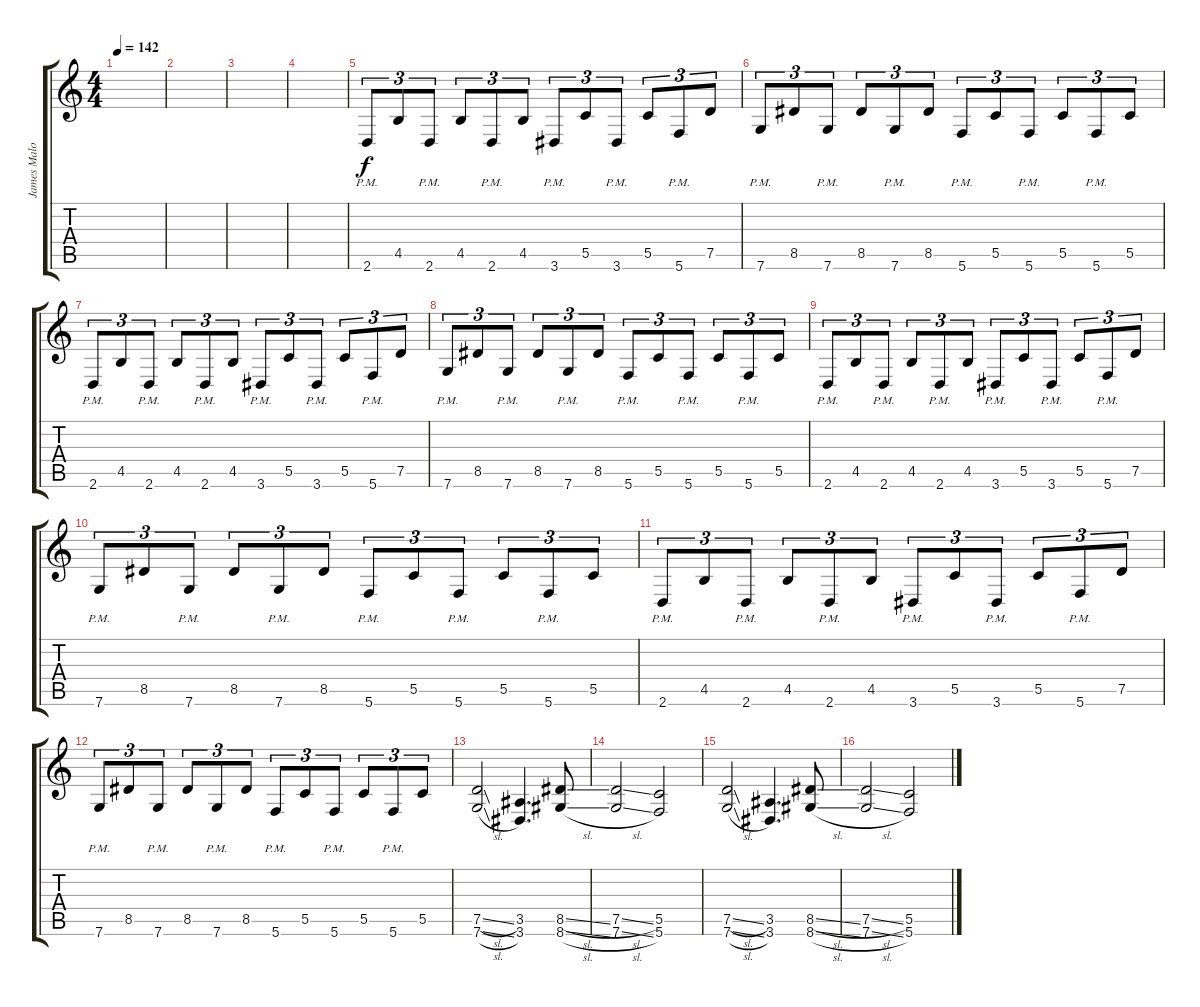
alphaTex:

\track ("James Malone Backing" "James Malo") {instrument distortionguitar}
\staff {score tabs}
\tuning (D4 A3 F3 C3 G2 C2) {hide}
\ts (4 4)
\tempo 142
\clef g2
\ks c
|
|
|
|
2.6{pm}.8{tu (3 2)} 4.5.8{tu (3 2)} 2.6{pm}.8{tu (3 2)} 4.5.8{tu (3 2)} 2.6{pm}.8{tu (3 2)} 4.5.8{tu (3 2)} 3.6{pm}.8{tu (3 2)} 5.5.8{tu (3 2)} 3.6{pm}.8{tu (3 2)} 5.5.8{tu (3 2)} 5.6{pm}.8{tu (3 2)} 7.5.8{tu (3 2)} |
7.6{pm}.8{tu (3 2)} 8.5.8{tu (3 2)} 7.6{pm}.8{tu (3 2)} 8.5.8{tu (3 2)} 7.6{pm}.8{tu (3 2)} 8.5.8{tu (3 2)} 5.6{pm}.8{tu (3 2)} 5.5.8{tu (3 2)} 5.6{pm}.8{tu (3 2)} 5.5.8{tu (3 2)} 5.6{pm}.8{tu (3 2)} 5.5.8{tu (3 2)} |
2.6{pm}.8{tu (3 2)} 4.5.8{tu (3 2)} 2.6{pm}.8{tu (3 2)} 4.5.8{tu (3 2)} 2.6{pm}.8{tu (3 2)} 4.5.8{tu (3 2)} 3.6{pm}.8{tu (3 2)} 5.5.8{tu (3 2)} 3.6{pm}.8{tu (3 2)} 5.5.8{tu (3 2)} 5.6{pm}.8{tu (3 2)} 7.5.8{tu (3 2)} |
7.6{pm}.8{tu (3 2)} 8.5.8{tu (3 2)} 7.6{pm}.8{tu (3 2)} 8.5.8{tu (3 2)} 7.6{pm}.8{tu (3 2)} 8.5.8{tu (3 2)} 5.6{pm}.8{tu (3 2)} 5.5.8{tu (3 2)} 5.6{pm}.8{tu (3 2)} 5.5.8{tu (3 2)} 5.6{pm}.8{tu (3 2)} 5.5.8{tu (3 2)} |
2.6{pm}.8{tu (3 2)} 4.5.8{tu (3 2)} 2.6{pm}.8{tu (3 2)} 4.5.8{tu (3 2)} 2.6{pm}.8{tu (3 2)} 4.5.8{tu (3 2)} 3.6{pm}.8{tu (3 2)} 5.5.8{tu (3 2)} 3.6{pm}.8{tu (3 2)} 5.5.8{tu (3 2)} 5.6{pm}.8{tu (3 2)} 7.5.8{tu (3 2)} |
7.6{pm}.8{tu (3 2)} 8.5.8{tu (3 2)} 7.6{pm}.8{tu (3 2)} 8.5.8{tu (3 2)} 7.6{pm}.8{tu (3 2)} 8.5.8{tu (3 2)} 5.6{pm}.8{tu (3 2)} 5.5.8{tu (3 2)} 5.6{pm}.8{tu (3 2)} 5.5.8{tu (3 2)} 5.6{pm}.8{tu (3 2)} 5.5.8{tu (3 2)} |
2.6{pm}.8{tu (3 2)} 4.5.8{tu (3 2)} 2.6{pm}.8{tu (3 2)} 4.5.8{tu (3 2)} 2.6{pm}.8{tu (3 2)} 4.5.8{tu (3 2)} 3.6{pm}.8{tu (3 2)} 5.5.8{tu (3 2)} 3.6{pm}.8{tu (3 2)} 5.5.8{tu (3 2)} 5.6{pm}.8{tu (3 2)} 7.5.8{tu (3 2)} |
7.6{pm}.8{tu (3 2)} 8.5.8{tu (3 2)} 7.6{pm}.8{tu (3 2)} 8.5.8{tu (3 2)} 7.6{pm}.8{tu (3 2)} 8.5.8{tu (3 2)} 5.6{pm}.8{tu (3 2)} 5.5.8{tu (3 2)} 5.6{pm}.8{tu (3 2)} 5.5.8{tu (3 2)} 5.6{pm}.8{tu (3 2)} 5.5.8{tu (3 2)} |
(7.5{sl} 7.6{sl}).2 (3.5 3.6).4{d} (8.5{sl} 8.6{sl}).8 |
(7.5{sl} 7.6{sl}).2 (5.5 5.6).2 |
(7.5{sl} 7.6{sl}).2 (3.5 3.6).4{d} (8.5{sl} 8.6{sl}).8 |
(7.5{sl} 7.6{sl}).2 (5.5 5.6).2
